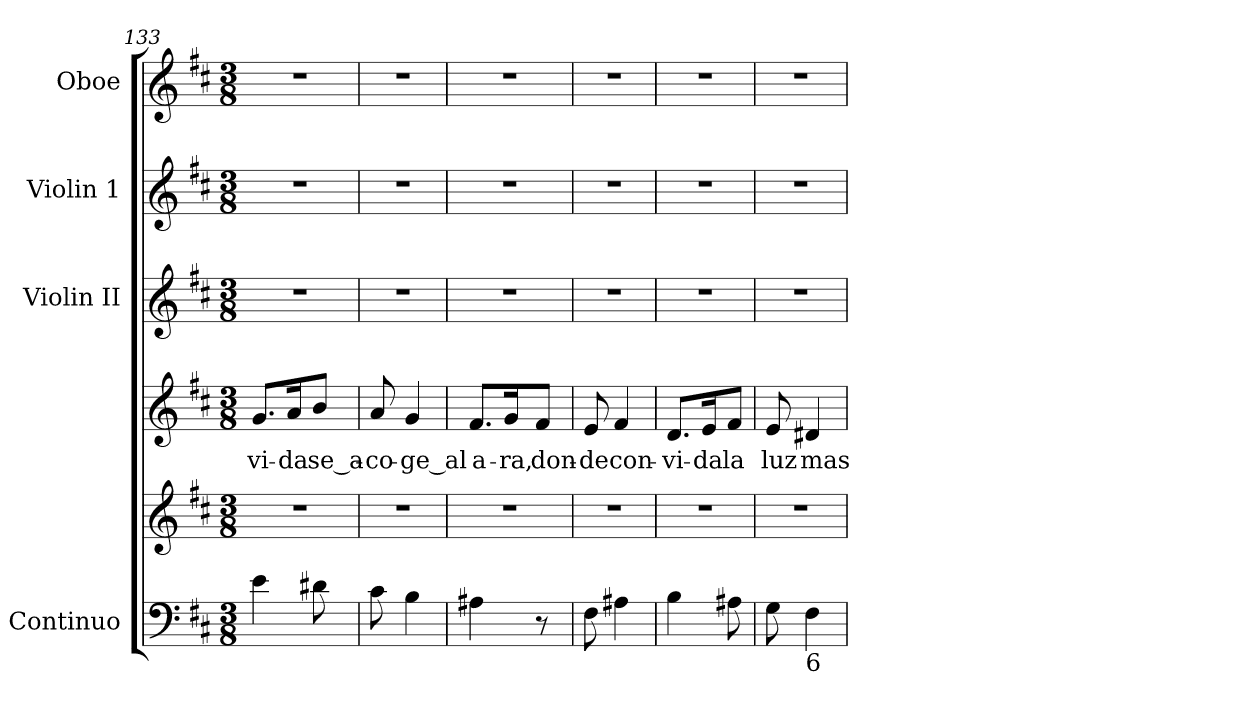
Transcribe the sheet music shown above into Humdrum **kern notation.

**kern	**kern	**kern	**text	**kern	**kern	**kern
*part5	*part5	*part4	*part4	*part3	*part2	*part1
*staff6	*staff5	*staff4	*staff4	*staff3	*staff2	*staff1
*I"Continuo	*	*I""Contr- alto"	*	*I"Violin II	*I"Violin 1	*I"Oboe
*I'Cont.	*	*I'A.	*	*I'Vln. II	*I'Vln. 1	*I'Ob.
*clefF4	*clefG2	*clefG2	*	*clefG2	*clefG2	*clefG2
*k[f#c#]	*k[f#c#]	*k[f#c#]	*	*k[f#c#]	*k[f#c#]	*k[f#c#]
*D:	*D:	*D:	*	*D:	*D:	*D:
*M3/8	*M3/8	*M3/8	*	*M3/8	*M3/8	*M3/8
=133	=133	=133	=133	=133	=133	=133
!	!LO:N:vis=1	!	!	!	!	!
!	!	!	!LO:LY:b:color=#000000	!LO:N:vis=1	!LO:N:vis=1	!LO:N:vis=1
4ei\	4.r	8.gi/L	vi-	4.r	4.r	4.r
!	!	!	!LO:LY:b:color=#000000	!	!	!
.	.	16ai/K	-da	.	.	.
!	!	!	!LO:LY:b:color=#000000	!	!	!
8d#Xi\	.	8bi/J	se_a-	.	.	.
=134	=134	=134	=134	=134	=134	=134
!	!LO:N:vis=1	!	!	!	!	!
!	!	!	!LO:LY:b:color=#000000	!LO:N:vis=1	!LO:N:vis=1	!LO:N:vis=1
8c#i\	4.r	8ai/	-co-	4.r	4.r	4.r
!	!	!	!LO:LY:b:color=#000000	!	!	!
4Bi\	.	4gi/	-ge_al	.	.	.
=135	=135	=135	=135	=135	=135	=135
!	!LO:N:vis=1	!	!	!	!	!
!	!	!	!LO:LY:b:color=#000000	!LO:N:vis=1	!LO:N:vis=1	!LO:N:vis=1
4A#Xi\	4.r	8.f#i/L	a-	4.r	4.r	4.r
!	!	!	!LO:LY:b:color=#000000	!	!	!
.	.	16gi/K	-ra,	.	.	.
!	!	!	!LO:LY:b:color=#000000	!	!	!
8r	.	8f#i/J	don-	.	.	.
=136	=136	=136	=136	=136	=136	=136
!	!LO:N:vis=1	!	!	!	!	!
!	!	!	!LO:LY:b:color=#000000	!LO:N:vis=1	!LO:N:vis=1	!LO:N:vis=1
8F#i\	4.r	8ei/	-de	4.r	4.r	4.r
!	!	!	!LO:LY:b:color=#000000	!	!	!
4A#Xi\	.	4f#i/	con-	.	.	.
=137	=137	=137	=137	=137	=137	=137
!	!LO:N:vis=1	!	!	!	!	!
!	!	!	!LO:LY:b:color=#000000	!LO:N:vis=1	!LO:N:vis=1	!LO:N:vis=1
4Bi\	4.r	8.di/L	-vi-	4.r	4.r	4.r
!	!	!	!LO:LY:b:color=#000000	!	!	!
.	.	16ei/K	-da	.	.	.
!	!	!	!LO:LY:b:color=#000000	!	!	!
8A#Xi\	.	8f#i/J	la	.	.	.
=138	=138	=138	=138	=138	=138	=138
!	!LO:N:vis=1	!	!	!	!	!
!	!	!	!LO:LY:b:color=#000000	!LO:N:vis=1	!LO:N:vis=1	!LO:N:vis=1
8Gi\	4.r	8ei/	luz	4.r	4.r	4.r
!LO:TX:b:t=6	!	!	!	!	!	!
!	!	!	!LO:LY:b:color=#000000	!	!	!
4F#i\	.	4d#Xi/	mas	.	.	.
=	=	=	=	=	=	=
*-	*-	*-	*-	*-	*-	*-
